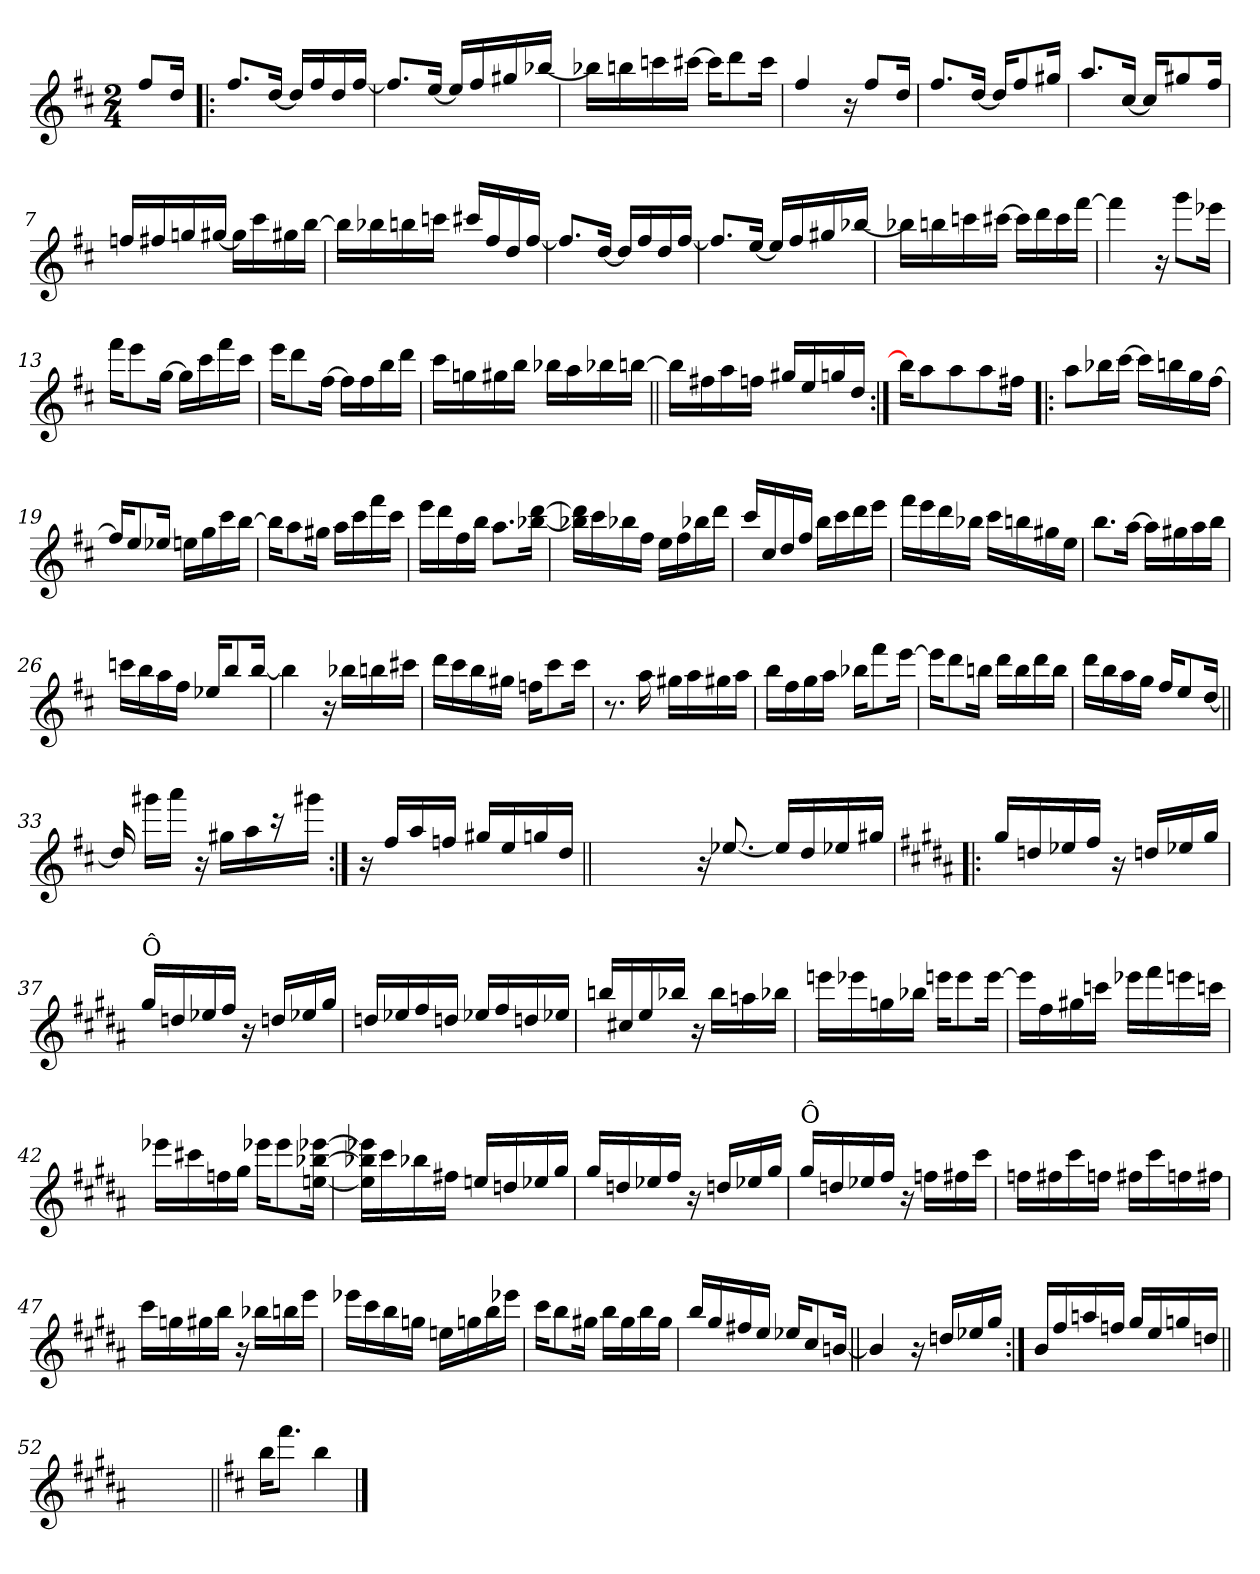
**kern
*part1
*staff1
*clefG2
*k[f#c#]
*D:
*M2/4
=
8ff#/L
16dd/Jk
=1!|:
8.ff#/L
[16dd/Jk
16dd/LL]
16ff#/
16dd/
[16ff#/JJ
=2
8.ff#/L]
[16ee/Jk
16ee/LL]
16ff#/
16gg#X/
[16bb-X/JJ
=3
16bb-X\LL]
16bbn\
16cccn\
[16ccc#X\JJ
16ccc#\KL]
8ddd\
16ccc#\Jk
=4
4ff#/
16r
8ff#/L
16dd/Jk
!!LO:LB:g=z
=5
8.ff#/L
[16dd/Jk
16dd/KL]
8ff#/
16gg#X/Jk
=6
8.aa/L
[16cc#/Jk
16cc#/KL]
8gg#X/
16ff#/Jk
=7
16ffn/LL
16ff#X/
16ggn/
[16gg#X/JJ
16gg#\LL]
16ccc#\
16gg#X\
[16bb\JJ
=8
16bbn\LL]
16bb-X\
16bbn\
16cccn\JJ
16ccc#X/LL
16ff#/
16dd/
[16ff#/JJ
!!LO:LB:g=z
=9
8.ff#/L]
[16dd/Jk
16dd/LL]
16ff#/
16dd/
[16ff#/JJ
=10
8.ff#/L]
[16ee/Jk
16ee/LL]
16ff#/
16gg#X/
[16bb-X/JJ
=11
16bb-X\LL]
16bbn\
16cccn\
[16ccc#X\JJ
16ccc#\LL]
16ddd\
16ccc#\
[16fff#\JJ
=12
4fff#\]
16r
8ggg\L
16eee-X\Jk
!!LO:LB:g=z
=13
16fff#\KL
8eee\
[16gg\Jk
16gg\LL]
16ccc#\
16fff#\
16ccc#\JJ
=14
16eee\KL
8ddd\
[16ff#\Jk
16ff#\LL]
16ff#\
16bb\
16ddd\JJ
=15
16ccc#\LL
16ggn\
16gg#X\
16bb\JJ
16bb-X\LL
16aa\
16bb-X\
[16bbn\JJ
=16||
16bb\LL]
16ff#X\
16aa\
16ffn\JJ
16gg#X/LL
16ee/
16ggn/
16dd/JJ
!!LO:LB:g=z
=17:|!
16bb\KL]
8aa\
8aa\
8aa\
16ff#X\Jk
=18!|:
8aa\L
16bb-X\L
[16ccc#\JJ
16ccc#\LL]
16bbn\
16gg\
[16ff#\JJ
=19
16ff#/KL]
8ee/
16ee-X/Jk
16een\LL
16gg\
16ccc#\
[16bb\JJ
=20
16bb\KL]
8aa\
16gg#X\Jk
16aa\LL
16ccc#\
16fff#\
16ccc#\JJ
!!LO:LB:g=z
=21
16eee\LL
16ddd\
16ff#\
16bb\JJ
8.aa\L
[16bb-X\ [16ddd\Jk
=22
16bb-X\] 16ddd\]LL
16ccc#\
16bb-X\
16ff#\JJ
16ee\LL
16ff#\
16bb-X\
16ddd\JJ
=23
16ccc#/LL
16cc#/
16dd/
16ff#/JJ
16bb\LL
16ccc#\
16ddd\
16eee\JJ
=24
16fff#\LL
16eee\
16ddd\
16bb-X\JJ
16ccc#\LL
16bbn\
16gg#X\
16ee\JJ
=25
8.bb\L
[16aa\Jk
16aa\LL]
16gg#X\
16aa\
16bb\JJ
!!LO:LB:g=z
=26
16cccn\LL
16bb\
16aa\
16ff#\JJ
16ee-X/KL
8bb/
[16bb/Jk
=27
4bb\]
16r
16bb-X\LL
16bbn\
16ccc#X\JJ
=28
16ddd\LL
16ccc#\
16bb\
16gg#X\JJ
16ffn\KL
8ccc#\
16ccc#\Jk
=29
8.r
16aa\
16gg#X\LL
16aa\
16gg#X\
16aa\JJ
=30
16bb\LL
16ff#\
16gg\
16aa\JJ
16bb-X\KL
8fff#\
[16eee\Jk
!!LO:LB:g=z
=31
16eee\KL]
8ddd\
16bbn\Jk
16ddd\LL
16bb\
16ddd\
16bb\JJ
=32
16ddd\LL
16bb\
16aa\
16gg\JJ
16ff#/KL
8ee/
[16dd/Jk
=33||
16dd/]
16ggg#X\LL
16aaa\JJ
16r
16gg#X\LL
16aa\J
16r
16ggg#X\Jk
=34:|!
16r
16ff#/LL
16aa/
16ffn/JJ
16gg#X/LL
16ee/
16ggn/
16dd/JJ
=34X341||
2ryy
!!LO:LB:g=z
=35-
16r
[8.ee-X/
16ee-/LL]
16dd/
16ee-X/
16gg#X/JJ
=36!|:
*k[f#c#g#d#a#]
*B:
16gg#/LL
16ddn/
16ee-X/
16ff#/JJ
16r
16ddn/LL
16ee-X/
16gg#/JJ
=37
!LO:TX:a:t=Ô
16gg#/LL
16ddn/
16ee-X/
16ff#/JJ
16r
16ddn/LL
16ee-X/
16gg#/JJ
=38
16ddn/LL
16ee-X/
16ff#/
16ddn/JJ
16ee-X/LL
16ff#/
16ddn/
16ee-X/JJ
=39
16bbn/LL
16cc#X/
16ee/
16bb-X/JJ
16r
16bb-\LL
16aan\
16bb-X\JJ
!!LO:PB:g=z
=40
16eeen\LL
16eee-X\
16ggn\
16bb-X\JJ
16eeen\KL
8eee\
[16eee\Jk
=41
16eeen\LL]
16ff#\
16gg#X\
16cccn\JJ
16eee-X\LL
16fff#\
16eeen\
16cccn\JJ
=42
16eee-X\LL
16ccc#X\
16ffn\
16gg#\JJ
16eee-X\KL
8eee-\
[16een\ [16bb-X\ [16eee-X\Jk
=43
16een\] 16bb-X\] 16eee-X\]LL
16ccc#\
16bb-X\
16ff#X\JJ
16een/LL
16ddn/
16ee-X/
16gg#/JJ
=44
16gg#/LL
16ddn/
16ee-X/
16ff#/JJ
16r
16ddn/LL
16ee-X/
16gg#/JJ
!!LO:LB:g=z
=45
!LO:TX:a:t=Ô
16gg#/LL
16ddn/
16ee-X/
16ff#/JJ
16r
16ffn\LL
16ff#X\
16ccc#\JJ
=46
16ffn\LL
16ff#X\
16ccc#\
16ffn\JJ
16ff#X\LL
16ccc#\
16ffn\
16ff#X\JJ
=47
16ccc#\LL
16ggn\
16gg#X\
16bb\JJ
16r
16bb-X\LL
16bbn\
16eee\JJ
=48
16eee-X\LL
16ccc#\
16bb\
16ggn\JJ
16een\LL
16ggn\
16bb\
16eee-X\JJ
=49
16ccc#\KL
8bb\
16gg#X\Jk
16bb\LL
16gg#\
16bb\
16gg#\JJ
!!LO:LB:g=z
=50
16bb/LL
16gg#/
16ff#X/
16ee/JJ
16ee-X/KL
8cc#/
[16bn/Jk
=51||
4b/]
16r
16ddn/LL
16ee-X/
16gg#/JJ
=52:|!
16b/LL
16ff#/
16aan/
16ffn/JJ
16gg#/LL
16ee/
16ggn/
16ddn/JJ
=52X522||
2ryy
=53||
*k[f#c#]
*D:
16bb\KL
8.fff#>\J
4bb>\
==
*-
